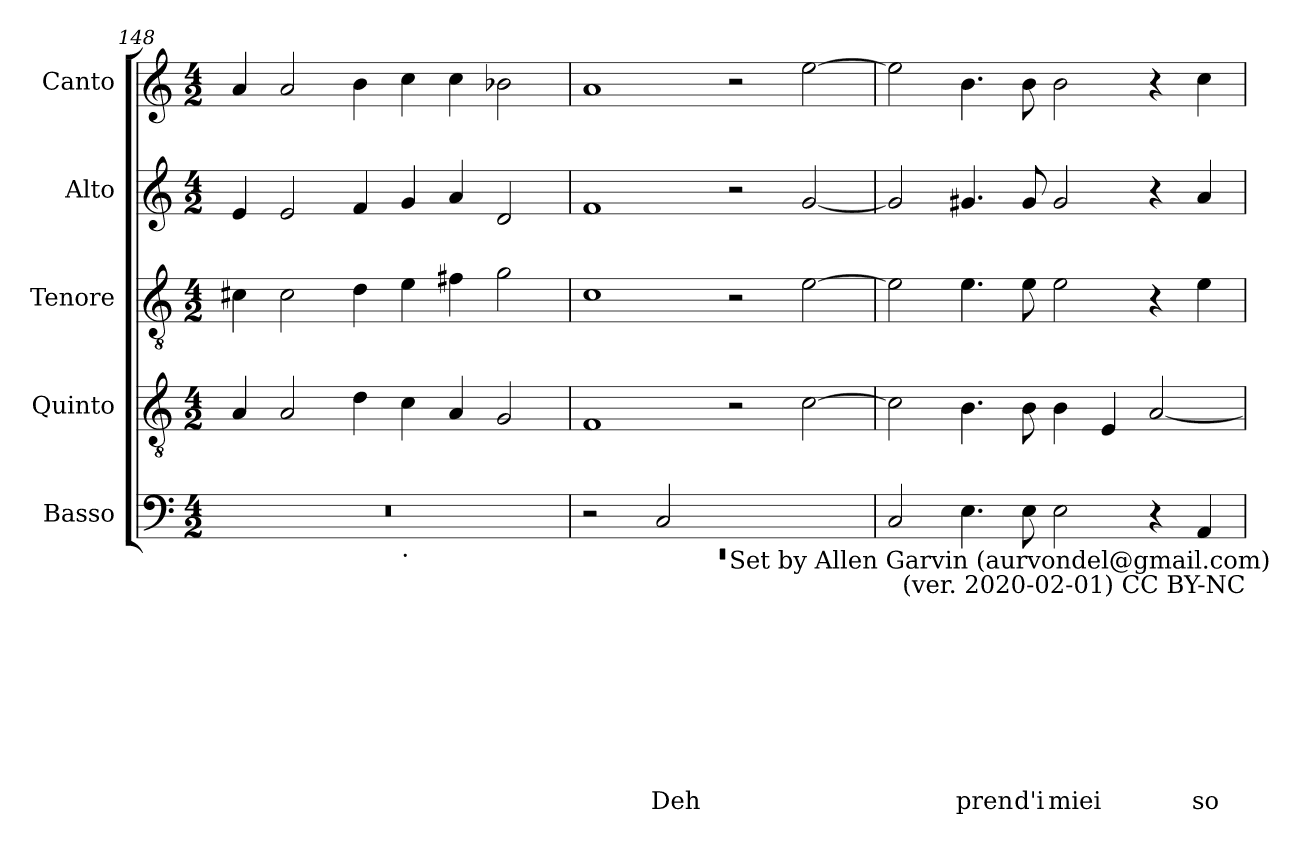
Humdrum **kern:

**kern	**text	**text	**text	**text	**text	**text	**text	**text	**text	**kern	**kern	**kern	**kern
*part5	*part5	*part5	*part5	*part5	*part5	*part5	*part5	*part5	*part5	*part4	*part3	*part2	*part1
*staff5	*staff5	*staff5	*staff5	*staff5	*staff5	*staff5	*staff5	*staff5	*staff5	*staff4	*staff3	*staff2	*staff1
*I"Basso	*	*	*	*	*	*	*	*	*	*I"Quinto	*I"Tenore	*I"Alto	*I"Canto
*I'Basso	*	*	*	*	*	*	*	*	*	*I'Quinto	*I'Tenore	*I'Alto	*I'Canto
*clefF4	*	*	*	*	*	*	*	*	*	*clefGv2	*clefGv2	*clefG2	*clefG2
*k[]	*	*	*	*	*	*	*	*	*	*k[]	*k[]	*k[]	*k[]
*C:	*	*	*	*	*	*	*	*	*	*C:	*C:	*C:	*C:
*M4/2	*	*	*	*	*	*	*	*	*	*M4/2	*M4/2	*M4/2	*M4/2
=148	=148	=148	=148	=148	=148	=148	=148	=148	=148	=148	=148	=148	=148
*^	*	*	*	*	*	*	*	*	*	*	*	*	*
0r	1ryy	.	.	.	.	.	.	.	.	.	4A/	4c#X\	4e/	4a/
.	.	.	.	.	.	.	.	.	.	.	2A/	2c#\	2e/	2a/
.	.	.	.	.	.	.	.	.	.	.	4d\	4d\	4f/	4b\
!	!LO:TX:b:t=.	!	!	!	!	!	!	!	!	!	!	!	!	!
.	1ryy	.	.	.	.	.	.	.	.	.	4c\	4e\	4g/	4cc\
.	.	.	.	.	.	.	.	.	.	.	4A/	4f#X\	4a/	4cc\
.	.	.	.	.	.	.	.	.	.	.	2G/	2g\	2d/	2b-X\
=149	=149	=149	=149	=149	=149	=149	=149	=149	=149	=149	=149	=149	=149	=149
!	!LO:N:vis=1	!	!	!	!	!	!	!	!	!	!	!	!	!
*	*^	*	*	*	*	*	*	*	*	*	*	*	*	*
0ryy	0rEE	2r	.	.	.	.	.	.	.	.	.	1F	1c	1f	1a
!	!	!	!	!	!	!	!	!	!	!	!LO:LY:b	!	!	!	!
.	.	2C/	.	.	.	.	.	.	.	.	Deh	.	.	.	.
!	!	!LO:TX:b:t=Set by Allen Garvin (aurvondel@gmail.com)	!	!	!	!	!	!	!	!	!	!	!	!	!
.	.	1ryy	.	.	.	.	.	.	.	.	.	2r	2r	2r	2r
.	.	.	.	.	.	.	.	.	.	.	.	[>2c\	[>2e\	[<2g/	[>2ee\
*v	*v	*v	*	*	*	*	*	*	*	*	*	*	*	*	*
=150	=150	=150	=150	=150	=150	=150	=150	=150	=150	=150	=150	=150	=150
2C/	.	.	.	.	.	.	.	.	.	2c\]	2e\]	2g/]	2ee\]
!	!	!	!	!	!	!	!	!	!LO:LY:b	!	!	!	!
4.E\	.	.	.	.	.	.	.	.	pren	4.B\	4.e\	4.g#X/	4.b\
!	!	!	!	!	!	!	!	!	!LO:LY:b	!	!	!	!
8E\	.	.	.	.	.	.	.	.	d'i	8B\	8e\	8g#/	8b\
!	!	!	!	!	!	!	!	!	!LO:LY:b	!	!	!	!
2E\	.	.	.	.	.	.	.	.	miei	4B\	2e\	2g#/	2b\
.	.	.	.	.	.	.	.	.	.	4E/	.	.	.
4r	.	.	.	.	.	.	.	.	.	[<2A/	4r	4r	4r
!	!	!	!	!	!	!	!	!	!LO:LY:b	!	!	!	!
4AA/	.	.	.	.	.	.	.	.	so	.	4e\	4a/	4cc\
!LO:TX:b:t=(ver. 2020-02-01) CC BY-NC	!	!	!	!	!	!	!	!	!	!	!	!	!
=	=	=	=	=	=	=	=	=	=	=	=	=	=
*-	*-	*-	*-	*-	*-	*-	*-	*-	*-	*-	*-	*-	*-
